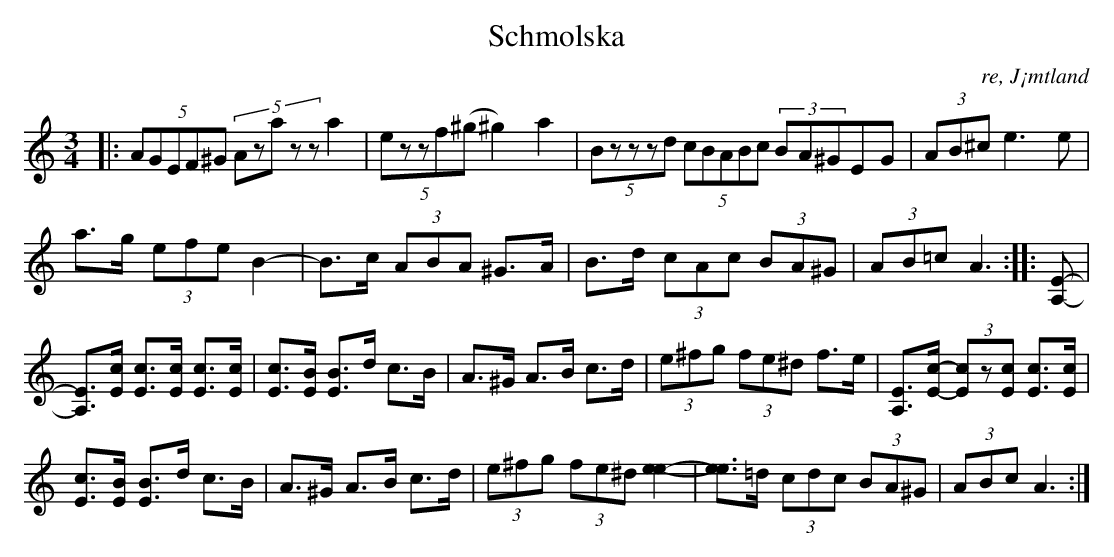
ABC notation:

X:1
T:Schmolska
O: re, J¡mtland
M:3/4
L:1/8
K:Am
|: (5:2AGEF^G (5:2Azazza2 | (5:2ezzf(^g ^g2) a2 | (5:2Bzzzd (5:2cBABc (3BA^GEG | (3AB^c e3 e |
a>g (3efe B2- | B>c (3ABA ^G>A | B>d (3cAc (3BA^G | (3AB=c A3 :: [E-A,-] |
[EA,]>[cE] [cE]>[cE] [cE]>[cE] | [cE]>[BE] [BE]>d c>B | A>^G A>B c>d | (3e^fg (3fe^d f>e | [EA,]>[c-E-] (3[cE]z[cE] [cE]>[cE] |
[cE]>[BE] [BE]>d c>B | A>^G A>B c>d | (3e^fg (3fe^d [e2-e2-] | [ee]>=d (3cdc (3BA^G | (3ABc A3 :|]
